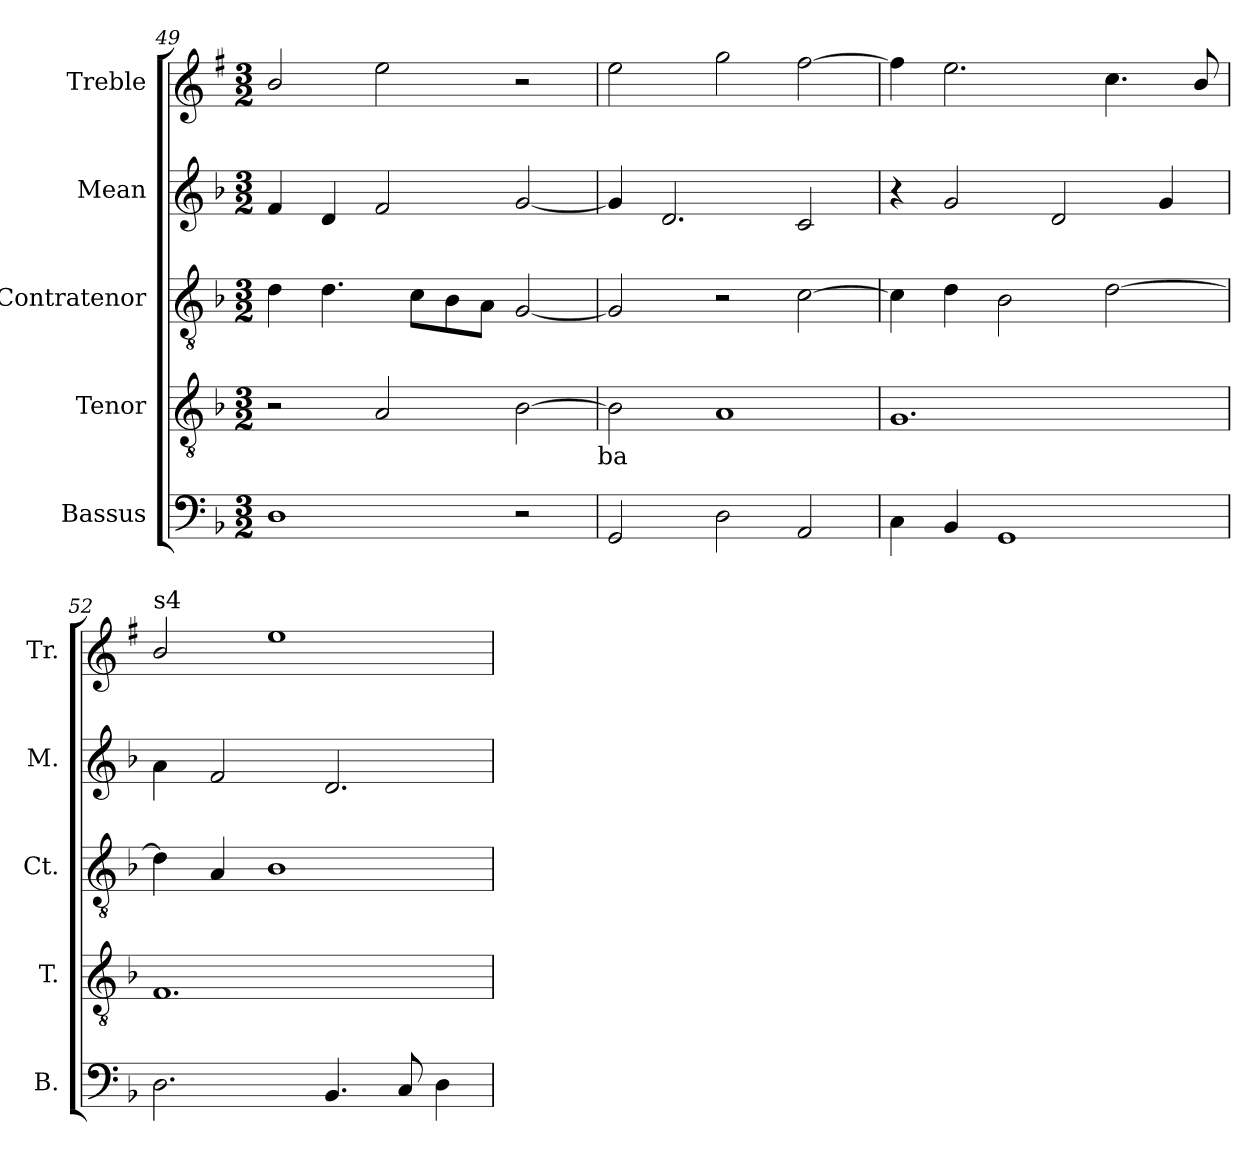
**kern	**kern	**kern	**kern	**kern
*part5	*part4	*part3	*part2	*part1
*staff5	*staff4	*staff3	*staff2	*staff1
*I"Bassus	*I"Tenor	*I"Contratenor	*I"Mean	*I"Treble
*I'B.	*I'T.	*I'Ct.	*I'M.	*I'Tr.
*clefF4	*clefGv2	*clefGv2	*clefG2	*clefG2
*ITrd7c12	*	*	*	*ITrd1c2
*k[b-]	*k[b-]	*k[b-]	*k[b-]	*k[b-]
*F:	*F:	*F:	*F:	*F:
*M3/2	*M3/2	*M3/2	*M3/2	*M3/2
=49	=49	=49	=49	=49
1DD	2r	4d\	4f/	2a/
.	.	4.d\	4d/	.
.	2A/	.	2f/	2dd\
.	.	8c\L	.	.
.	.	8B-\	.	.
.	.	8A\J	.	.
2r	[>2B-\	[<2G/	[<2g/	2r
!	!LO:TX:b:t=ba	!	!	!
=50	=50	=50	=50	=50
2GGG/	2B-\]	2G/]	4g/]	2dd\
.	.	.	2.d/	.
2DD\	1A	2r	.	2ff\
2AAA/	.	[>2c\	2c/	[>2ee\
=51	=51	=51	=51	=51
4CC\	1.G	4c\]	4r	4ee\]
4BBB-/	.	4d\	2g/	2.dd\
1GGG	.	2B-\	.	.
.	.	.	2d/	.
.	.	[<2d\	.	4.b-\
.	.	.	4g/	.
.	.	.	.	8a/
!!LO:LB:g=z
=52	=52	=52	=52	=52
!	!	!	!	!LO:TX:a:t=s4
2.DD\	1.F	4d\]	4a\	2a/
.	.	4A/	2f/	.
.	.	1B-	.	1dd
4.BBB-/	.	.	2.d/	.
8CC/	.	.	.	.
4DD\	.	.	.	.
=	=	=	=	=
*-	*-	*-	*-	*-
